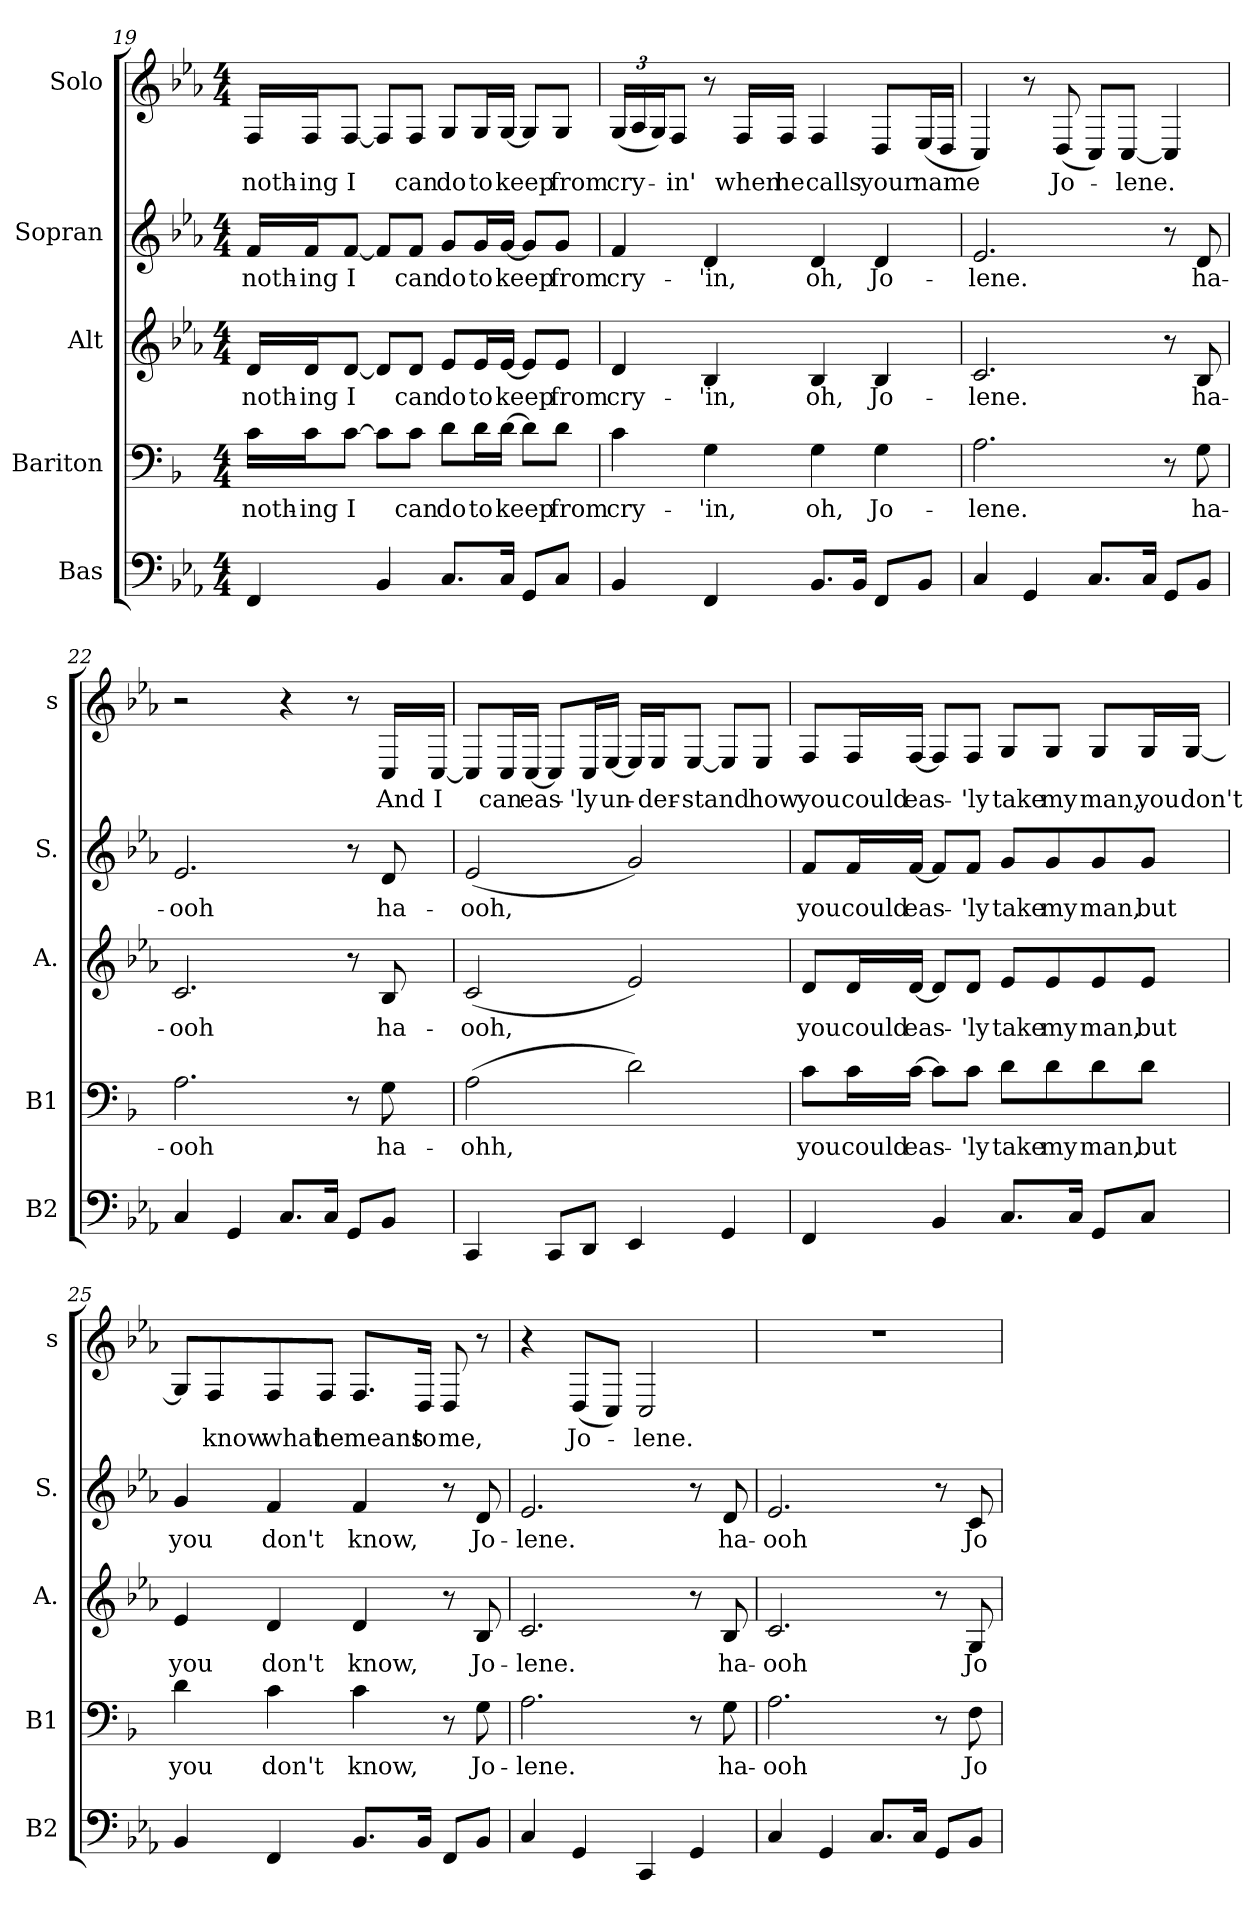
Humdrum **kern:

**kern	**kern	**text	**kern	**text	**kern	**text	**kern	**text
*part5	*part4	*part4	*part3	*part3	*part2	*part2	*part1	*part1
*staff5	*staff4	*staff4	*staff3	*staff3	*staff2	*staff2	*staff1	*staff1
*I"Bas	*I"Bariton	*	*I"Alt	*	*I"Sopran	*	*I"Solo	*
*I'B2	*I'B1	*	*I'A.	*	*I'S.	*	*I's	*
*clefF4	*clefF4	*	*clefG2	*	*clefG2	*	*clefG2	*
*	*ITrd1c2	*	*	*	*	*	*ITrd-7c-12	*
*k[b-e-a-]	*k[b-e-a-]	*	*k[b-e-a-]	*	*k[b-e-a-]	*	*k[b-e-a-]	*
*M4/4	*M4/4	*	*M4/4	*	*M4/4	*	*M4/4	*
=19	=19	=19	=19	=19	=19	=19	=19	=19
!	!	!LO:LY:b	!	!LO:LY:b	!	!LO:LY:b	!	!LO:LY:b
4FF/	16B-\LL	noth-	16d/LL	noth-	16f/LL	noth-	16f/LL	noth-
!	!	!LO:LY:b	!	!LO:LY:b	!	!LO:LY:b	!	!LO:LY:b
.	16B-\J	-ing	16d/J	-ing	16f/J	-ing	16f/J	-ing
!	!	!LO:LY:b	!	!LO:LY:b	!	!LO:LY:b	!	!LO:LY:b
.	[8B-\J	I	[8d/J	I	[8f/J	I	[8f/J	I
4BB-/	8B-\L]	.	8d/L]	.	8f/L]	.	8f/L]	.
!	!	!LO:LY:b	!	!LO:LY:b	!	!LO:LY:b	!	!LO:LY:b
.	8B-\J	can	8d/J	can	8f/J	can	8f/J	can
!	!	!LO:LY:b	!	!LO:LY:b	!	!LO:LY:b	!	!LO:LY:b
8.C/L	8c\L	do	8e-/L	do	8g/L	do	8g/L	do
!	!	!LO:LY:b	!	!LO:LY:b	!	!LO:LY:b	!	!LO:LY:b
.	16c\L	to	16e-/L	to	16g/L	to	16g/L	to
!	!	!LO:LY:b	!	!LO:LY:b	!	!LO:LY:b	!	!LO:LY:b
16C/Jk	[16c\JJ	keep	[16e-/JJ	keep	[16g/JJ	keep	[16g/JJ	keep
8GG/L	8c\L]	.	8e-/L]	.	8g/L]	.	8g/L]	.
!	!	!LO:LY:b	!	!LO:LY:b	!	!LO:LY:b	!	!LO:LY:b
8C/J	8c\J	from	8e-/J	from	8g/J	from	8g/J	from
=20	=20	=20	=20	=20	=20	=20	=20	=20
!	!	!LO:LY:b	!	!LO:LY:b	!	!LO:LY:b	!	!
*	*	*	*	*	*	*	*Xbrackettup	*
!	!	!	!	!	!	!	!	!LO:LY:b
4BB-/	4B-\	cry-	4d/	cry-	4f/	cry-	(<24g/LL	cry-
.	.	.	.	.	.	.	24a-/	.
.	.	.	.	.	.	.	24g/J)	.
!	!	!	!	!	!	!	!	!LO:LY:b
.	.	.	.	.	.	.	8f/J	-in'
!	!	!LO:LY:b	!	!LO:LY:b	!	!LO:LY:b	!	!
4FF/	4F\	-'in,	4B-/	-'in,	4d/	-'in,	8r	.
!	!	!	!	!	!	!	!	!LO:LY:b
.	.	.	.	.	.	.	16f/LL	when
!	!	!	!	!	!	!	!	!LO:LY:b
.	.	.	.	.	.	.	16f/JJ	he
!	!	!LO:LY:b	!	!LO:LY:b	!	!LO:LY:b	!	!LO:LY:b
8.BB-/L	4F\	oh,	4B-/	oh,	4d/	oh,	4f/	calls
16BB-/Jk	.	.	.	.	.	.	.	.
!	!	!LO:LY:b	!	!LO:LY:b	!	!LO:LY:b	!	!LO:LY:b
8FF/L	4F\	Jo-	4B-/	Jo-	4d/	Jo-	8d/L	your
!	!	!	!	!	!	!	!	!LO:LY:b
8BB-/J	.	.	.	.	.	.	(<16e-/L	name
.	.	.	.	.	.	.	16d/JJ	.
!!LO:PB:g=z
=21	=21	=21	=21	=21	=21	=21	=21	=21
!	!	!LO:LY:b	!	!LO:LY:b	!	!LO:LY:b	!	!
4C/	2.G\	-lene.	2.c/	-lene.	2.e-/	-lene.	4c/)	.
4GG/	.	.	.	.	.	.	8r	.
!	!	!	!	!	!	!	!	!LO:LY:b
.	.	.	.	.	.	.	(<8d/	Jo-
8.C/L	.	.	.	.	.	.	8c/L)	.
!	!	!	!	!	!	!	!	!LO:LY:b
.	.	.	.	.	.	.	[8c/J	-lene.
16C/Jk	.	.	.	.	.	.	.	.
8GG/L	8r	.	8r	.	8r	.	4c/]	.
!	!	!LO:LY:b	!	!LO:LY:b	!	!LO:LY:b	!	!
8BB-/J	8F\	ha-	8B-/	ha-	8d/	ha-	.	.
=22	=22	=22	=22	=22	=22	=22	=22	=22
!	!	!LO:LY:b	!	!LO:LY:b	!	!LO:LY:b	!	!
4C/	2.G\	-ooh	2.c/	-ooh	2.e-/	-ooh	2r	.
4GG/	.	.	.	.	.	.	.	.
8.C/L	.	.	.	.	.	.	4r	.
16C/Jk	.	.	.	.	.	.	.	.
8GG/L	8r	.	8r	.	8r	.	8r	.
!	!	!LO:LY:b	!	!LO:LY:b	!	!LO:LY:b	!	!LO:LY:b
8BB-/J	8F\	ha-	8B-/	ha-	8d/	ha-	16c/LL	And
!	!	!	!	!	!	!	!	!LO:LY:b
.	.	.	.	.	.	.	[16c/JJ	I
=23	=23	=23	=23	=23	=23	=23	=23	=23
!	!	!LO:LY:b	!	!LO:LY:b	!	!LO:LY:b	!	!
4CC/	(>2G\	-ohh,	(<2c/	-ooh,	(<2e-/	-ooh,	8c/L]	.
!	!	!	!	!	!	!	!	!LO:LY:b
.	.	.	.	.	.	.	16c/L	can
!	!	!	!	!	!	!	!	!LO:LY:b
.	.	.	.	.	.	.	[16c/JJ	eas-
8CC/L	.	.	.	.	.	.	8c/L]	.
!	!	!	!	!	!	!	!	!LO:LY:b
8DD/J	.	.	.	.	.	.	16c/L	-'ly
!	!	!	!	!	!	!	!	!LO:LY:b
.	.	.	.	.	.	.	[16e-/JJ	un-
4EE-/	2c\)	.	2e-/)	.	2g/)	.	16e-/LL]	.
!	!	!	!	!	!	!	!	!LO:LY:b
.	.	.	.	.	.	.	16e-/J	-der-
!	!	!	!	!	!	!	!	!LO:LY:b
.	.	.	.	.	.	.	[8e-/J	-stand
4GG/	.	.	.	.	.	.	8e-/L]	.
!	!	!	!	!	!	!	!	!LO:LY:b
.	.	.	.	.	.	.	8e-/J	how
=24	=24	=24	=24	=24	=24	=24	=24	=24
!	!	!LO:LY:b	!	!LO:LY:b	!	!LO:LY:b	!	!LO:LY:b
4FF/	8B-\L	you	8d/L	you	8f/L	you	8f/L	you
!	!	!LO:LY:b	!	!LO:LY:b	!	!LO:LY:b	!	!LO:LY:b
.	16B-\L	could	16d/L	could	16f/L	could	16f/L	could
!	!	!LO:LY:b	!	!LO:LY:b	!	!LO:LY:b	!	!LO:LY:b
.	[16B-\JJ	eas-	[16d/JJ	eas-	[16f/JJ	eas-	[16f/JJ	eas-
4BB-/	8B-\L]	.	8d/L]	.	8f/L]	.	8f/L]	.
!	!	!LO:LY:b	!	!LO:LY:b	!	!LO:LY:b	!	!LO:LY:b
.	8B-\J	-'ly	8d/J	-'ly	8f/J	-'ly	8f/J	-'ly
!	!	!LO:LY:b	!	!LO:LY:b	!	!LO:LY:b	!	!LO:LY:b
8.C/L	8c\L	take	8e-/L	take	8g/L	take	8g/L	take
!	!	!LO:LY:b	!	!LO:LY:b	!	!LO:LY:b	!	!LO:LY:b
.	8c\	my	8e-/	my	8g/	my	8g/J	my
16C/Jk	.	.	.	.	.	.	.	.
!	!	!LO:LY:b	!	!LO:LY:b	!	!LO:LY:b	!	!LO:LY:b
8GG/L	8c\	man,	8e-/	man,	8g/	man,	8g/L	man,
!	!	!LO:LY:b	!	!LO:LY:b	!	!LO:LY:b	!	!LO:LY:b
8C/J	8c\J	but	8e-/J	but	8g/J	but	16g/L	you
!	!	!	!	!	!	!	!	!LO:LY:b
.	.	.	.	.	.	.	[16g/JJ	don't
!!LO:LB:g=z
=25	=25	=25	=25	=25	=25	=25	=25	=25
!	!	!LO:LY:b	!	!LO:LY:b	!	!LO:LY:b	!	!
4BB-/	4c\	you	4e-/	you	4g/	you	8g/L]	.
!	!	!	!	!	!	!	!	!LO:LY:b
.	.	.	.	.	.	.	8f/	know
!	!	!LO:LY:b	!	!LO:LY:b	!	!LO:LY:b	!	!LO:LY:b
4FF/	4B-\	don't	4d/	don't	4f/	don't	8f/	what
!	!	!	!	!	!	!	!	!LO:LY:b
.	.	.	.	.	.	.	8f/J	he
!	!	!LO:LY:b	!	!LO:LY:b	!	!LO:LY:b	!	!LO:LY:b
8.BB-/L	4B-\	know,	4d/	know,	4f/	know,	8.f/L	means
!	!	!	!	!	!	!	!	!LO:LY:b
16BB-/Jk	.	.	.	.	.	.	16d/Jk	to
!	!	!	!	!	!	!	!	!LO:LY:b
8FF/L	8r	.	8r	.	8r	.	8d/	me,
!	!	!LO:LY:b	!	!LO:LY:b	!	!LO:LY:b	!	!
8BB-/J	8F\	Jo-	8B-/	Jo-	8d/	Jo-	8r	.
=26	=26	=26	=26	=26	=26	=26	=26	=26
!	!	!LO:LY:b	!	!LO:LY:b	!	!LO:LY:b	!	!
4C/	2.G\	-lene.	2.c/	-lene.	2.e-/	-lene.	4r	.
!	!	!	!	!	!	!	!	!LO:LY:b
4GG/	.	.	.	.	.	.	(<8d/L	Jo-
.	.	.	.	.	.	.	8c/J)	.
!	!	!	!	!	!	!	!	!LO:LY:b
4CC/	.	.	.	.	.	.	2c/	-lene.
4GG/	8r	.	8r	.	8r	.	.	.
!	!	!LO:LY:b	!	!LO:LY:b	!	!LO:LY:b	!	!
.	8F\	ha-	8B-/	ha-	8d/	ha-	.	.
=27	=27	=27	=27	=27	=27	=27	=27	=27
!	!	!LO:LY:b	!	!LO:LY:b	!	!LO:LY:b	!	!
4C/	2.G\	-ooh	2.c/	-ooh	2.e-/	-ooh	1r	.
4GG/	.	.	.	.	.	.	.	.
8.C/L	.	.	.	.	.	.	.	.
16C/Jk	.	.	.	.	.	.	.	.
8GG/L	8r	.	8r	.	8r	.	.	.
!	!	!LO:LY:b	!	!LO:LY:b	!	!LO:LY:b	!	!
8BB-/J	8E-\	Jo-	8G/	Jo-	8c/	Jo-	.	.
=	=	=	=	=	=	=	=	=
*-	*-	*-	*-	*-	*-	*-	*-	*-
